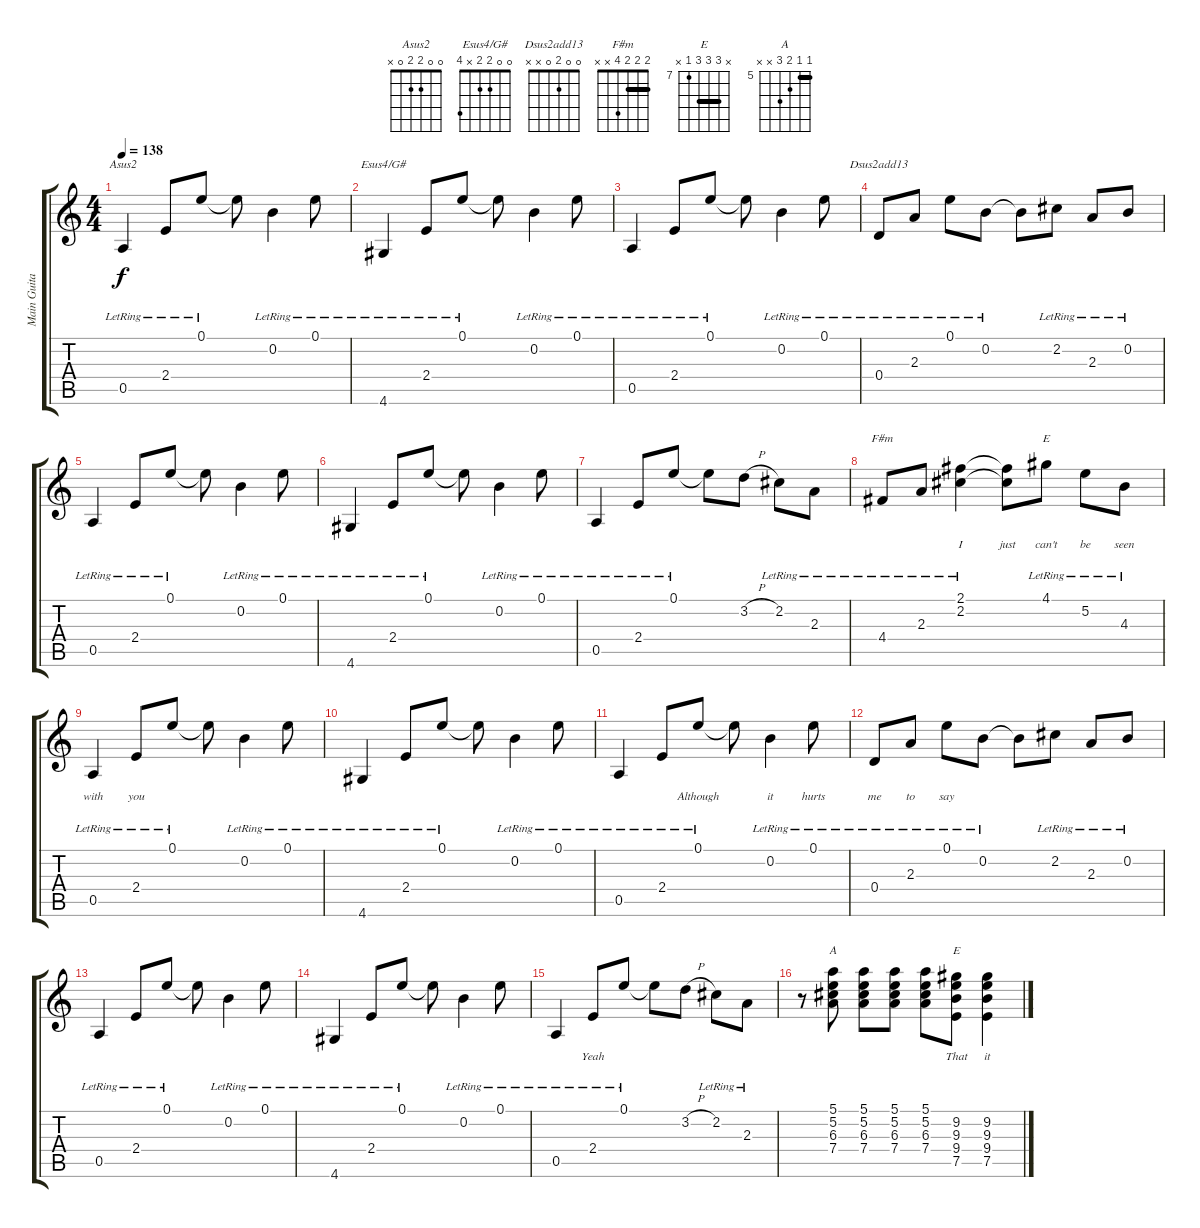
\track ("Main Guitar" "Main Guita") {instrument electricguitarjazz}
\staff {score tabs}
\tuning (E4 B3 G3 D3 A2 E2) {hide}
\chord ("Asus2" 0 0 2 2 0 x)
\chord ("Esus4/G#" 0 0 2 2 x 4)
\chord ("Dsus2add13" 0 0 2 0 x x)
\chord ("F#m" 2 2 2 4 x x) {barre 2}
\chord ("E" 4 5 4 x x x) {barre 4}
\chord ("A" 5 5 6 7 x x) {firstfret 5 barre 5}
\chord ("E" x 9 9 9 7 x) {firstfret 7 barre 9}
\ts (4 4)
\tempo 138
\clef g2
\ks c
0.5{lr}.4{ch "Asus2" lyrics (0 "") lyrics (1 "") lyrics (2 "") lyrics (3 "") lyrics (4 "") dy f} 2.4{lr}.8{lyrics (0 "") lyrics (1 "") lyrics (2 "") lyrics (3 "") lyrics (4 "")} 0.1{lr}.8{lyrics (0 "") lyrics (1 "") lyrics (2 "") lyrics (3 "") lyrics (4 "")} 0.1{t}.8{lyrics (0 "") lyrics (1 "") lyrics (2 "") lyrics (3 "") lyrics (4 "")} 0.2{lr}.4{lyrics (0 "") lyrics (1 "") lyrics (2 "") lyrics (3 "") lyrics (4 "")} 0.1{lr}.8{lyrics (0 "") lyrics (1 "") lyrics (2 "") lyrics (3 "") lyrics (4 "")} |
4.6{lr}.4{ch "Esus4/G#" lyrics (0 "") lyrics (1 "") lyrics (2 "") lyrics (3 "") lyrics (4 "")} 2.4{lr}.8{lyrics (0 "") lyrics (1 "") lyrics (2 "") lyrics (3 "") lyrics (4 "")} 0.1{lr}.8{lyrics (0 "") lyrics (1 "") lyrics (2 "") lyrics (3 "") lyrics (4 "")} 0.1{t}.8{lyrics (0 "") lyrics (1 "") lyrics (2 "") lyrics (3 "") lyrics (4 "")} 0.2{lr}.4{lyrics (0 "") lyrics (1 "") lyrics (2 "") lyrics (3 "") lyrics (4 "")} 0.1{lr}.8{lyrics (0 "") lyrics (1 "") lyrics (2 "") lyrics (3 "") lyrics (4 "")} |
0.5{lr}.4{lyrics (0 "") lyrics (1 "") lyrics (2 "") lyrics (3 "") lyrics (4 "")} 2.4{lr}.8{lyrics (0 "") lyrics (1 "") lyrics (2 "") lyrics (3 "") lyrics (4 "")} 0.1{lr}.8{lyrics (0 "") lyrics (1 "") lyrics (2 "") lyrics (3 "") lyrics (4 "")} 0.1{t}.8{lyrics (0 "") lyrics (1 "") lyrics (2 "") lyrics (3 "") lyrics (4 "")} 0.2{lr}.4{lyrics (0 "") lyrics (1 "") lyrics (2 "") lyrics (3 "") lyrics (4 "")} 0.1{lr}.8{lyrics (0 "") lyrics (1 "") lyrics (2 "") lyrics (3 "") lyrics (4 "")} |
0.4{lr}.8{ch "Dsus2add13" lyrics (0 "") lyrics (1 "") lyrics (2 "") lyrics (3 "") lyrics (4 "")} 2.3{lr}.8{lyrics (0 "") lyrics (1 "") lyrics (2 "") lyrics (3 "") lyrics (4 "")} 0.1{lr}.8{lyrics (0 "") lyrics (1 "") lyrics (2 "") lyrics (3 "") lyrics (4 "")} 0.2{lr}.8{lyrics (0 "") lyrics (1 "") lyrics (2 "") lyrics (3 "") lyrics (4 "")} 0.2{t}.8{lyrics (0 "") lyrics (1 "") lyrics (2 "") lyrics (3 "") lyrics (4 "")} 2.2{lr}.8{lyrics (0 "") lyrics (1 "") lyrics (2 "") lyrics (3 "") lyrics (4 "")} 2.3{lr}.8{lyrics (0 "") lyrics (1 "") lyrics (2 "") lyrics (3 "") lyrics (4 "")} 0.2{lr}.8{lyrics (0 "") lyrics (1 "") lyrics (2 "") lyrics (3 "") lyrics (4 "")} |
0.5{lr}.4{lyrics (0 "") lyrics (1 "") lyrics (2 "") lyrics (3 "") lyrics (4 "")} 2.4{lr}.8{lyrics (0 "") lyrics (1 "") lyrics (2 "") lyrics (3 "") lyrics (4 "")} 0.1{lr}.8{lyrics (0 "") lyrics (1 "") lyrics (2 "") lyrics (3 "") lyrics (4 "")} 0.1{t}.8{lyrics (0 "") lyrics (1 "") lyrics (2 "") lyrics (3 "") lyrics (4 "")} 0.2{lr}.4{lyrics (0 "") lyrics (1 "") lyrics (2 "") lyrics (3 "") lyrics (4 "")} 0.1{lr}.8{lyrics (0 "") lyrics (1 "") lyrics (2 "") lyrics (3 "") lyrics (4 "")} |
4.6{lr}.4{lyrics (0 "") lyrics (1 "") lyrics (2 "") lyrics (3 "") lyrics (4 "")} 2.4{lr}.8{lyrics (0 "") lyrics (1 "") lyrics (2 "") lyrics (3 "") lyrics (4 "")} 0.1{lr}.8{lyrics (0 "") lyrics (1 "") lyrics (2 "") lyrics (3 "") lyrics (4 "")} 0.1{t}.8{lyrics (0 "") lyrics (1 "") lyrics (2 "") lyrics (3 "") lyrics (4 "")} 0.2{lr}.4{lyrics (0 "") lyrics (1 "") lyrics (2 "") lyrics (3 "") lyrics (4 "")} 0.1{lr}.8{lyrics (0 "") lyrics (1 "") lyrics (2 "") lyrics (3 "") lyrics (4 "")} |
0.5{lr}.4{lyrics (0 "") lyrics (1 "") lyrics (2 "") lyrics (3 "") lyrics (4 "")} 2.4{lr}.8{lyrics (0 "") lyrics (1 "") lyrics (2 "") lyrics (3 "") lyrics (4 "")} 0.1{lr}.8{lyrics (0 "") lyrics (1 "") lyrics (2 "") lyrics (3 "") lyrics (4 "")} 0.1{t}.8{lyrics (0 "") lyrics (1 "") lyrics (2 "") lyrics (3 "") lyrics (4 "")} 3.2{h}.8{lyrics (0 "") lyrics (1 "") lyrics (2 "") lyrics (3 "") lyrics (4 "")} 2.2{lr}.8{lyrics (0 "") lyrics (1 "") lyrics (2 "") lyrics (3 "") lyrics (4 "")} 2.3{lr}.8{lyrics (0 "") lyrics (1 "") lyrics (2 "") lyrics (3 "") lyrics (4 "")} |
4.4{lr}.8{ch "F#m" lyrics (0 "") lyrics (1 "") lyrics (2 "") lyrics (3 "") lyrics (4 "")} 2.3{lr}.8{lyrics (0 "") lyrics (1 "") lyrics (2 "") lyrics (3 "") lyrics (4 "")} (2.1{lr} 2.2{lr}).4{lyrics (0 "I") lyrics (1 "") lyrics (2 "") lyrics (3 "") lyrics (4 "")} (2.1{t} 2.2{t}).8{lyrics (0 "just") lyrics (1 "") lyrics (2 "") lyrics (3 "") lyrics (4 "")} 4.1{lr}.8{ch "E" lyrics (0 "can't") lyrics (1 "") lyrics (2 "") lyrics (3 "") lyrics (4 "")} 5.2{lr}.8{lyrics (0 "be") lyrics (1 "") lyrics (2 "") lyrics (3 "") lyrics (4 "")} 4.3{lr}.8{lyrics (0 "seen") lyrics (1 "") lyrics (2 "") lyrics (3 "") lyrics (4 "")} |
0.5{lr}.4{lyrics (0 "with") lyrics (1 "") lyrics (2 "") lyrics (3 "") lyrics (4 "")} 2.4{lr}.8{lyrics (0 "you") lyrics (1 "") lyrics (2 "") lyrics (3 "") lyrics (4 "")} 0.1{lr}.8{lyrics (0 "") lyrics (1 "") lyrics (2 "") lyrics (3 "") lyrics (4 "")} 0.1{t}.8{lyrics (0 "") lyrics (1 "") lyrics (2 "") lyrics (3 "") lyrics (4 "")} 0.2{lr}.4{lyrics (0 "") lyrics (1 "") lyrics (2 "") lyrics (3 "") lyrics (4 "")} 0.1{lr}.8{lyrics (0 "") lyrics (1 "") lyrics (2 "") lyrics (3 "") lyrics (4 "")} |
4.6{lr}.4{lyrics (0 "") lyrics (1 "") lyrics (2 "") lyrics (3 "") lyrics (4 "")} 2.4{lr}.8{lyrics (0 "") lyrics (1 "") lyrics (2 "") lyrics (3 "") lyrics (4 "")} 0.1{lr}.8{lyrics (0 "") lyrics (1 "") lyrics (2 "") lyrics (3 "") lyrics (4 "")} 0.1{t}.8{lyrics (0 "") lyrics (1 "") lyrics (2 "") lyrics (3 "") lyrics (4 "")} 0.2{lr}.4{lyrics (0 "") lyrics (1 "") lyrics (2 "") lyrics (3 "") lyrics (4 "")} 0.1{lr}.8{lyrics (0 "") lyrics (1 "") lyrics (2 "") lyrics (3 "") lyrics (4 "")} |
0.5{lr}.4{lyrics (0 "") lyrics (1 "") lyrics (2 "") lyrics (3 "") lyrics (4 "")} 2.4{lr}.8{lyrics (0 "") lyrics (1 "") lyrics (2 "") lyrics (3 "") lyrics (4 "")} 0.1{lr}.8{lyrics (0 "Although") lyrics (1 "") lyrics (2 "") lyrics (3 "") lyrics (4 "")} 0.1{t}.8{lyrics (0 "") lyrics (1 "") lyrics (2 "") lyrics (3 "") lyrics (4 "")} 0.2{lr}.4{lyrics (0 "it") lyrics (1 "") lyrics (2 "") lyrics (3 "") lyrics (4 "")} 0.1{lr}.8{lyrics (0 "hurts") lyrics (1 "") lyrics (2 "") lyrics (3 "") lyrics (4 "")} |
0.4{lr}.8{lyrics (0 "me") lyrics (1 "") lyrics (2 "") lyrics (3 "") lyrics (4 "")} 2.3{lr}.8{lyrics (0 "to") lyrics (1 "") lyrics (2 "") lyrics (3 "") lyrics (4 "")} 0.1{lr}.8{lyrics (0 "say") lyrics (1 "") lyrics (2 "") lyrics (3 "") lyrics (4 "")} 0.2{lr}.8{lyrics (0 "") lyrics (1 "") lyrics (2 "") lyrics (3 "") lyrics (4 "")} 0.2{t}.8{lyrics (0 "") lyrics (1 "") lyrics (2 "") lyrics (3 "") lyrics (4 "")} 2.2{lr}.8{lyrics (0 "") lyrics (1 "") lyrics (2 "") lyrics (3 "") lyrics (4 "")} 2.3{lr}.8{lyrics (0 "") lyrics (1 "") lyrics (2 "") lyrics (3 "") lyrics (4 "")} 0.2{lr}.8{lyrics (0 "") lyrics (1 "") lyrics (2 "") lyrics (3 "") lyrics (4 "")} |
0.5{lr}.4{lyrics (0 "") lyrics (1 "") lyrics (2 "") lyrics (3 "") lyrics (4 "")} 2.4{lr}.8{lyrics (0 "") lyrics (1 "") lyrics (2 "") lyrics (3 "") lyrics (4 "")} 0.1{lr}.8{lyrics (0 "") lyrics (1 "") lyrics (2 "") lyrics (3 "") lyrics (4 "")} 0.1{t}.8{lyrics (0 "") lyrics (1 "") lyrics (2 "") lyrics (3 "") lyrics (4 "")} 0.2{lr}.4{lyrics (0 "") lyrics (1 "") lyrics (2 "") lyrics (3 "") lyrics (4 "")} 0.1{lr}.8{lyrics (0 "") lyrics (1 "") lyrics (2 "") lyrics (3 "") lyrics (4 "")} |
4.6{lr}.4{lyrics (0 "") lyrics (1 "") lyrics (2 "") lyrics (3 "") lyrics (4 "")} 2.4{lr}.8{lyrics (0 "") lyrics (1 "") lyrics (2 "") lyrics (3 "") lyrics (4 "")} 0.1{lr}.8{lyrics (0 "") lyrics (1 "") lyrics (2 "") lyrics (3 "") lyrics (4 "")} 0.1{t}.8{lyrics (0 "") lyrics (1 "") lyrics (2 "") lyrics (3 "") lyrics (4 "")} 0.2{lr}.4{lyrics (0 "") lyrics (1 "") lyrics (2 "") lyrics (3 "") lyrics (4 "")} 0.1{lr}.8{lyrics (0 "") lyrics (1 "") lyrics (2 "") lyrics (3 "") lyrics (4 "")} |
0.5{lr}.4{lyrics (0 "") lyrics (1 "") lyrics (2 "") lyrics (3 "") lyrics (4 "")} 2.4{lr}.8{lyrics (0 "Yeah") lyrics (1 "") lyrics (2 "") lyrics (3 "") lyrics (4 "")} 0.1{lr}.8{lyrics (0 "") lyrics (1 "") lyrics (2 "") lyrics (3 "") lyrics (4 "")} 0.1{t}.8{lyrics (0 "") lyrics (1 "") lyrics (2 "") lyrics (3 "") lyrics (4 "")} 3.2{h}.8{lyrics (0 "") lyrics (1 "") lyrics (2 "") lyrics (3 "") lyrics (4 "")} 2.2{lr}.8{lyrics (0 "") lyrics (1 "") lyrics (2 "") lyrics (3 "") lyrics (4 "")} 2.3{lr}.8{lyrics (0 "") lyrics (1 "") lyrics (2 "") lyrics (3 "") lyrics (4 "")} |
r.8 (5.1 5.2 6.3 7.4).8{ch "A" lyrics (0 "") lyrics (1 "") lyrics (2 "") lyrics (3 "") lyrics (4 "")} (5.1 5.2 6.3 7.4).8{lyrics (0 "") lyrics (1 "") lyrics (2 "") lyrics (3 "") lyrics (4 "")} (5.1 5.2 6.3 7.4).8{lyrics (0 "") lyrics (1 "") lyrics (2 "") lyrics (3 "") lyrics (4 "")} (5.1 5.2 6.3 7.4).8{lyrics (0 "") lyrics (1 "") lyrics (2 "") lyrics (3 "") lyrics (4 "")} (9.2 9.3 9.4 7.5).8{ch "E" lyrics (0 "That") lyrics (1 "") lyrics (2 "") lyrics (3 "") lyrics (4 "")} (9.2 9.3 9.4 7.5).4{lyrics (0 "it") lyrics (1 "") lyrics (2 "") lyrics (3 "") lyrics (4 "")}
